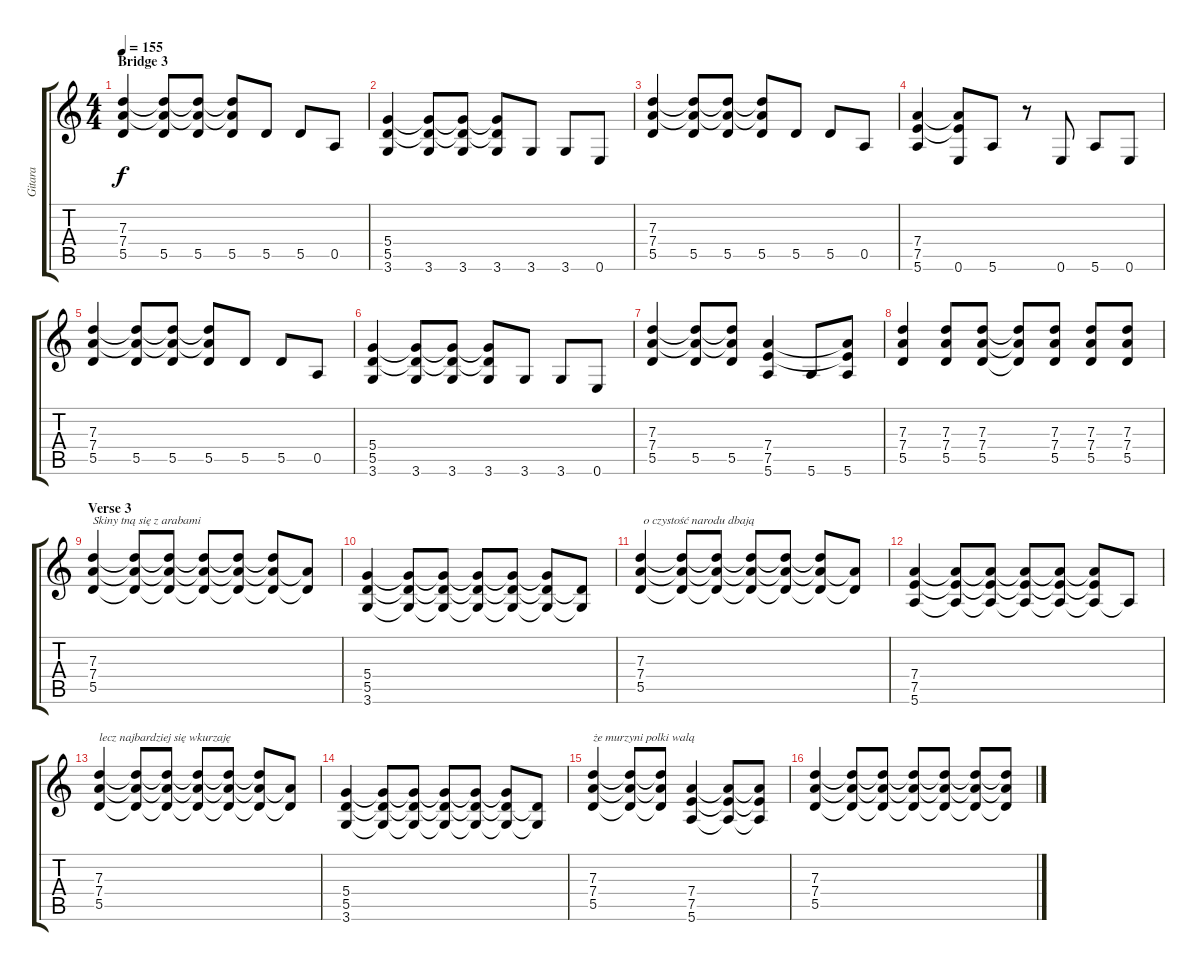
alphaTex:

\track ("Gitara     - Kefir" "Gitara    ") {instrument distortionguitar}
\staff {score tabs}
\tuning (E4 B3 G3 D3 A2 E2) {hide}
\ts (4 4)
\section ("" "Bridge 3")
\tempo 155
\clef g2
\ks c
(7.3 7.4 5.5).4{dy f} (7.3{t} 7.4{t} 5.5).8 (7.3{t} 7.4{t} 5.5).8 (7.3{t} 7.4{t} 5.5).8 5.5.8 5.5.8 0.5.8 |
(5.4 5.5 3.6).4 (5.4{t} 5.5{t} 3.6).8 (5.4{t} 5.5{t} 3.6).8 (5.4{t} 5.5{t} 3.6).8 3.6.8 3.6.8 0.6.8 |
(7.3 7.4 5.5).4 (7.3{t} 7.4{t} 5.5).8 (7.3{t} 7.4{t} 5.5).8 (7.3{t} 7.4{t} 5.5).8 5.5.8 5.5.8 0.5.8 |
(7.4 7.5 5.6).4 (7.4{t} 7.5{t} 0.6).8 5.6.8 r.8 0.6.8 5.6.8 0.6.8 |
(7.3 7.4 5.5).4 (7.3{t} 7.4{t} 5.5).8 (7.3{t} 7.4{t} 5.5).8 (7.3{t} 7.4{t} 5.5).8 5.5.8 5.5.8 0.5.8 |
(5.4 5.5 3.6).4 (5.4{t} 5.5{t} 3.6).8 (5.4{t} 5.5{t} 3.6).8 (5.4{t} 5.5{t} 3.6).8 3.6.8 3.6.8 0.6.8 |
(7.3 7.4 5.5).4 (7.3{t} 7.4{t} 5.5).8 (7.3{t} 7.4{t} 5.5).8 (7.4 7.5 5.6).4 5.6.8 (7.4{t} 7.5{t} 5.6).8 |
(7.3 7.4 5.5).4 (7.3 7.4 5.5).8 (7.3 7.4 5.5).8 (7.3{t} 7.4{t} 5.5{t}).8 (7.3 7.4 5.5).8 (7.3 7.4 5.5).8 (7.3 7.4 5.5).8 |
\section ("" "Verse 3")
(7.3 7.4 5.5).4{txt "Skiny tną się z arabami"} (7.3{t} 7.4{t} 5.5{t}).8 (7.3{t} 7.4{t} 5.5{t}).8 (7.3{t} 7.4{t} 5.5{t}).8 (7.3{t} 7.4{t} 5.5{t}).8 (7.3{t} 7.4{t} 5.5{t}).8 (7.4{t} 5.5{t}).8 |
(5.4 5.5 3.6).4 (5.4{t} 5.5{t} 3.6{t}).8 (5.4{t} 5.5{t} 3.6{t}).8 (5.4{t} 5.5{t} 3.6{t}).8 (5.4{t} 5.5{t} 3.6{t}).8 (5.4{t} 5.5{t} 3.6{t}).8 (5.5{t} 3.6{t}).8 |
(7.3 7.4 5.5).4{txt " o czystość narodu dbają"} (7.3{t} 7.4{t} 5.5{t}).8 (7.3{t} 7.4{t} 5.5{t}).8 (7.3{t} 7.4{t} 5.5{t}).8 (7.3{t} 7.4{t} 5.5{t}).8 (7.3{t} 7.4{t} 5.5{t}).8 (7.4{t} 5.5{t}).8 |
(7.4 7.5 5.6).4 (7.4{t} 7.5{t} 5.6{t}).8 (7.4{t} 7.5{t} 5.6{t}).8 (7.4{t} 7.5{t} 5.6{t}).8 (7.4{t} 7.5{t} 5.6{t}).8 (7.4{t} 7.5{t} 5.6{t}).8 5.6{t}.8 |
(7.3 7.4 5.5).4{txt "lecz najbardziej się wkurzaję "} (7.3{t} 7.4{t} 5.5{t}).8 (7.3{t} 7.4{t} 5.5{t}).8 (7.3{t} 7.4{t} 5.5{t}).8 (7.3{t} 7.4{t} 5.5{t}).8 (7.3{t} 7.4{t} 5.5{t}).8 (7.4{t} 5.5{t}).8 |
(5.4 5.5 3.6).4 (5.4{t} 5.5{t} 3.6{t}).8 (5.4{t} 5.5{t} 3.6{t}).8 (5.4{t} 5.5{t} 3.6{t}).8 (5.4{t} 5.5{t} 3.6{t}).8 (5.4{t} 5.5{t} 3.6{t}).8 (5.5{t} 3.6{t}).8 |
(7.3 7.4 5.5).4{txt "że murzyni polki walą"} (7.3{t} 7.4{t} 5.5{t}).8 (7.3{t} 7.4{t} 5.5{t}).8 (7.4 7.5 5.6).4 (7.4{t} 7.5{t} 5.6{t}).8 (7.4{t} 7.5{t} 5.6{t}).8 |
(7.3 7.4 5.5).4 (7.3{t} 7.4{t} 5.5{t}).8 (7.3{t} 7.4{t} 5.5{t}).8 (7.3{t} 7.4{t} 5.5{t}).8 (7.3{t} 7.4{t} 5.5{t}).8 (7.3{t} 7.4{t} 5.5{t}).8 (7.3{t} 7.4{t} 5.5{t}).8
